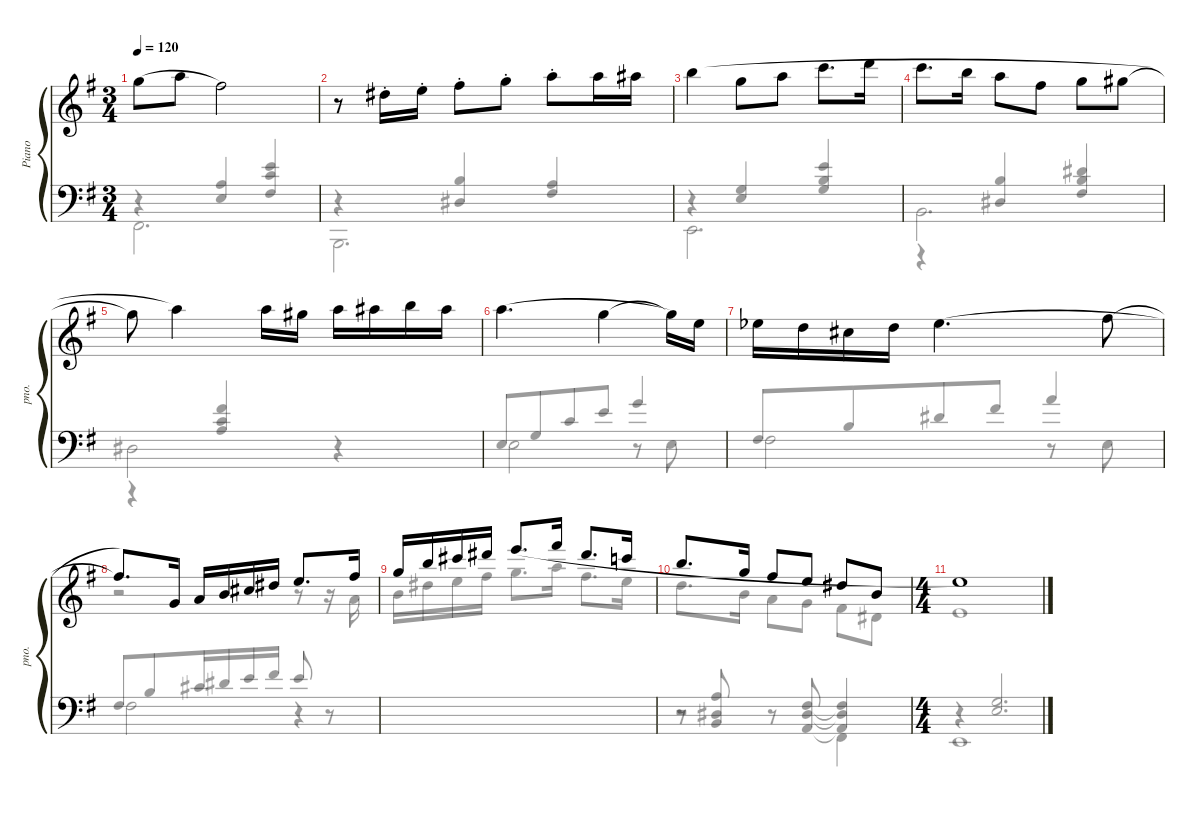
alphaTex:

\defaultSystemsLayout 4
\hideDynamics
\singleTrackTrackNamePolicy allsystems
\multiTrackTrackNamePolicy hidden
\firstSystemTrackNameMode fullname
\track ("Piano" "pno.") {instrument acousticgrandpiano}
\staff {score}
\tuning (E4 B3 G3 D3 A2 E2)
\voice
\ts (3 4)
\tempo 120
\clef g2
\ks eminor
15.1{acc forcenatural}.8{dy mf legatoorigin beam Down} 17.1{acc forcenatural}.8{legatoorigin beam Down} 14.1{acc #}.2{beam Down} |
r.8{beam Down} 11.1{st acc #}.16{beam Down} 12.1{st acc forcenatural}.16{beam Down} 14.1{st acc #}.8{beam Down} 15.1{st acc forcenatural}.8{beam Down} 17.1{st acc forcenatural}.8{beam Down} 17.1{acc forcenatural}.16{beam Down} 18.1{acc #}.16{beam Down} |
19.1{acc forcenatural}.4{legatoorigin beam Down} 15.1{acc forcenatural}.8{legatoorigin beam Down} 17.1{acc forcenatural}.8{legatoorigin beam Down} 20.1{acc forcenatural}.8{d legatoorigin beam Down} 22.1{acc forcenatural}.16{legatoorigin beam Down} |
20.1{acc forcenatural}.8{d legatoorigin beam Down} 19.1{acc forcenatural}.16{legatoorigin beam Down} 17.1{acc forcenatural}.8{legatoorigin beam Down} 14.1{acc #}.8{legatoorigin beam Down} 15.1{acc forcenatural}.8{legatoorigin beam Down} 16.1{acc #}.8{legatoorigin beam Down} |
16.1{t acc #}.8{legatoorigin beam Down} 17.1{acc forcenatural}.4{beam Down} 17.1{acc forcenatural}.16{beam Down} 16.1{acc #}.16{beam Down} 17.1{acc forcenatural}.16{beam Down} 18.1{acc #}.16{beam Down} 19.1{acc forcenatural}.16{beam Down} 18.1{acc #}.16{beam Down} |
17.1{acc forcenatural}.4{d legatoorigin beam Down} 15.1{acc forcenatural}.4{legatoorigin beam Down} 15.1{t acc forcenatural}.16{beam Down} 12.1{acc forcenatural}.16{beam Down} |
11.1{acc b}.16{beam Down} 10.1{acc forcenatural}.16{beam Down} 9.1{acc #}.16{beam Down} 10.1{acc forcenatural}.16{beam Down} 11.1{acc b}.4{d legatoorigin beam Down} 14.1{acc #}.8{legatoorigin beam Down} |
14.1{t acc #}.8{d beam Up} 3.1{acc forcenatural}.16{beam Up} 5.1{acc forcenatural}.16{beam Up} 7.1{acc forcenatural}.16{beam Up} 9.1{acc #}.16{beam Up} 11.1{acc #}.16{beam Up} 12.1{acc forcenatural}.8{d beam Up} 14.1{acc #}.16{beam Up} |
15.1{acc forcenatural}.16{beam Up} 24.2{acc forcenatural}.16{beam Up} 21.1{acc #}.16{beam Up} 23.1{acc #}.16{beam Up} 24.1{acc forcenatural}.8{d legatoorigin beam Up} 26.1{acc #}.16{legatoorigin beam Up} 23.1{acc #}.8{d legatoorigin beam Up} 20.1{acc forcenatural}.16{legatoorigin beam Up} |
19.1{acc forcenatural}.8{d legatoorigin beam Up} 15.1{acc forcenatural}.16{legatoorigin beam Up} 14.1{acc #}.8{legatoorigin beam Up} 12.1{acc forcenatural}.8{legatoorigin beam Up} 11.1{acc #}.8{legatoorigin beam Up} 7.1{acc forcenatural}.8{legatoorigin beam Up} |
\ts (4 4)
\beaming (8 2 2 2 2)
12.1{acc forcenatural}.1{beam Up}
\voice
\clef g2
\ottava regular
\simile none
\ks eminor
|
|
|
|
|
|
|
r.2{beam Down} r.8{beam Down} r.16{beam Down} 14.3{acc forcenatural}.16{beam Down} |
16.3{acc forcenatural}.16{beam Down} 25.4{acc #}.16{beam Down} 21.3{acc forcenatural}.16{beam Down} 23.3{acc #}.16{beam Down} 24.3{acc forcenatural}.8{d beam Down} 26.3{acc forcenatural}.16{beam Down} 23.3{acc #}.8{d beam Down} 21.3{acc forcenatural}.16{beam Down} |
20.3{acc #}.8{d beam Down} 16.3{acc forcenatural}.16{beam Down} 14.3{acc forcenatural}.8{beam Down} 12.3{acc forcenatural}.8{beam Down} 11.3{acc #}.8{beam Down} 8.3{acc #}.8{beam Down} |
9.3{acc forcenatural}.1{beam Down}
\staff {score}
\tuning (G2 D2 A1 E1 B0)
\voice
\clef f4
\ottava regular
\simile none
\ks eminor
|
|
|
|
|
|
|
|
|
|
\voice
\clef f4
\ottava regular
\simile none
\ks eminor
|
|
|
|
|
|
|
|
|
|
\voice
\clef f4
\ottava regular
\simile none
\ks eminor
r.4{dy mp beam Up} (19.2{acc forcenatural} 19.3{acc forcenatural}).4{beam Up} (21.1{acc forcenatural} 22.2{acc forcenatural} 21.3{acc #}).4{beam Up} |
r.4{beam Up} (16.1{acc forcenatural} 18.3{acc #}).4{beam Up} (14.1{acc forcenatural} 16.2{acc #}).4{beam Up} |
r.4{beam Up} (17.2{acc forcenatural} 19.3{acc forcenatural}).4{beam Up} (21.1{acc forcenatural} 21.2{acc forcenatural} 22.3{acc forcenatural}).4{beam Up} |
r.4{beam Up} (18.3{acc #} 16.1{acc forcenatural}).4{beam Up} (20.1{acc #} 21.2{acc forcenatural} 21.3{acc #}).4{beam Up} |
r.4{beam Up} (23.1{acc #} 22.2{acc forcenatural} 24.3{acc forcenatural}).4{beam Up} r.4{beam Up} |
9.1{acc forcenatural}.8{beam Up beam merge} 12.1{acc forcenatural}.8{beam Up beam merge} 17.1{acc forcenatural}.8{beam Up beam merge} 21.1{acc forcenatural}.8{beam Up} 24.1{acc forcenatural}.4{beam Up} |
11.1{acc #}.8{beam Up beam merge} 16.1{acc forcenatural}.8{beam Up beam merge} 20.1{acc #}.8{beam Up beam merge} 23.1{acc #}.8{beam Up} 26.1{acc forcenatural}.4{beam Up} |
11.1{acc #}.8{beam Up beam merge} 16.1{acc forcenatural}.8{beam Up beam merge} 18.1{acc #}.16{beam Up beam merge} 20.1{acc #}.16{beam Up beam merge} 21.1{acc forcenatural}.16{beam Up beam merge} 23.1{acc #}.16{beam Up} 21.1{acc forcenatural}.8{beam Up} r.8{beam Up} |
|
r.8{beam Up} (14.1{acc forcenatural} 13.2{acc #} 14.3{acc forcenatural}).8{dy mf beam Up} r.8{beam Up} (11.1{acc #} 13.2{acc #} 12.3{acc forcenatural}).8{beam Up} (11.1{t acc #} 13.2{t acc #} 12.3{t acc forcenatural}).4{beam Up} |
r.4{beam Up} (12.1{acc forcenatural} 14.2{acc forcenatural}).2{d beam Up}
\voice
\clef f4
\ottava regular
\simile none
\ks eminor
4.2{acc #}.2{d dy mf beam Down} |
2.3{acc forcenatural}.2{d beam Down} |
2.2{acc forcenatural}.2{d beam Down} |
14.3{acc forcenatural}.2{d beam Down} |
18.3{acc #}.2{beam Down} r.4{beam Down} |
9.1{acc forcenatural}.2{beam Down} r.8{beam Down} 9.1{acc forcenatural}.8{beam Down} |
11.1{acc #}.2{beam Down} r.8{beam Down} 9.1{acc forcenatural}.8{beam Down} |
11.1{acc #}.2{beam Down} r.4{beam Down} |
|
r.2{beam Down} 4.2{acc #}.4{beam Down} |
2.2{acc forcenatural}.1{beam Down}
